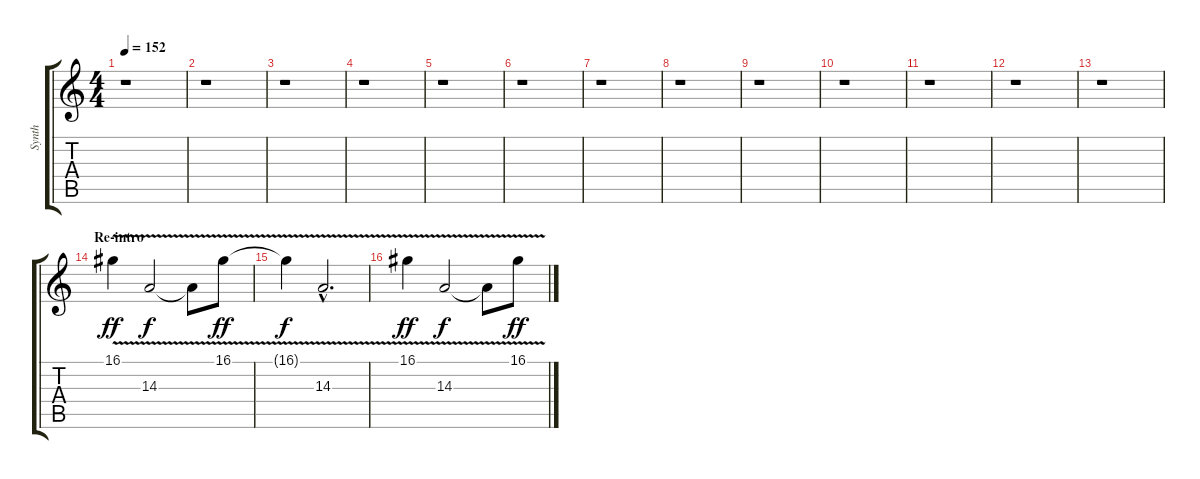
\track ("Synth" "Synth") {instrument lead2sawtooth}
\staff {score tabs}
\tuning (E4 B3 G3 D3 A2 E2) {hide}
\ts (4 4)
\tempo 152
\clef g2
\ks c
r.1{dy f} |
r.1 |
r.1 |
r.1 |
r.1 |
r.1 |
r.1 |
r.1 |
r.1 |
r.1 |
r.1 |
r.1 |
r.1 |
\section ("" "Re-intro")
16.1{v}.4{dy ff} 14.3{v}.2{dy f} 14.3{t}.8 16.1{v}.8{dy ff} |
16.1{t}.4{dy f} 14.3{v hac}.2{d} |
16.1{v}.4{dy ff} 14.3{v}.2{dy f} 14.3{t}.8 16.1{v}.8{dy ff}
